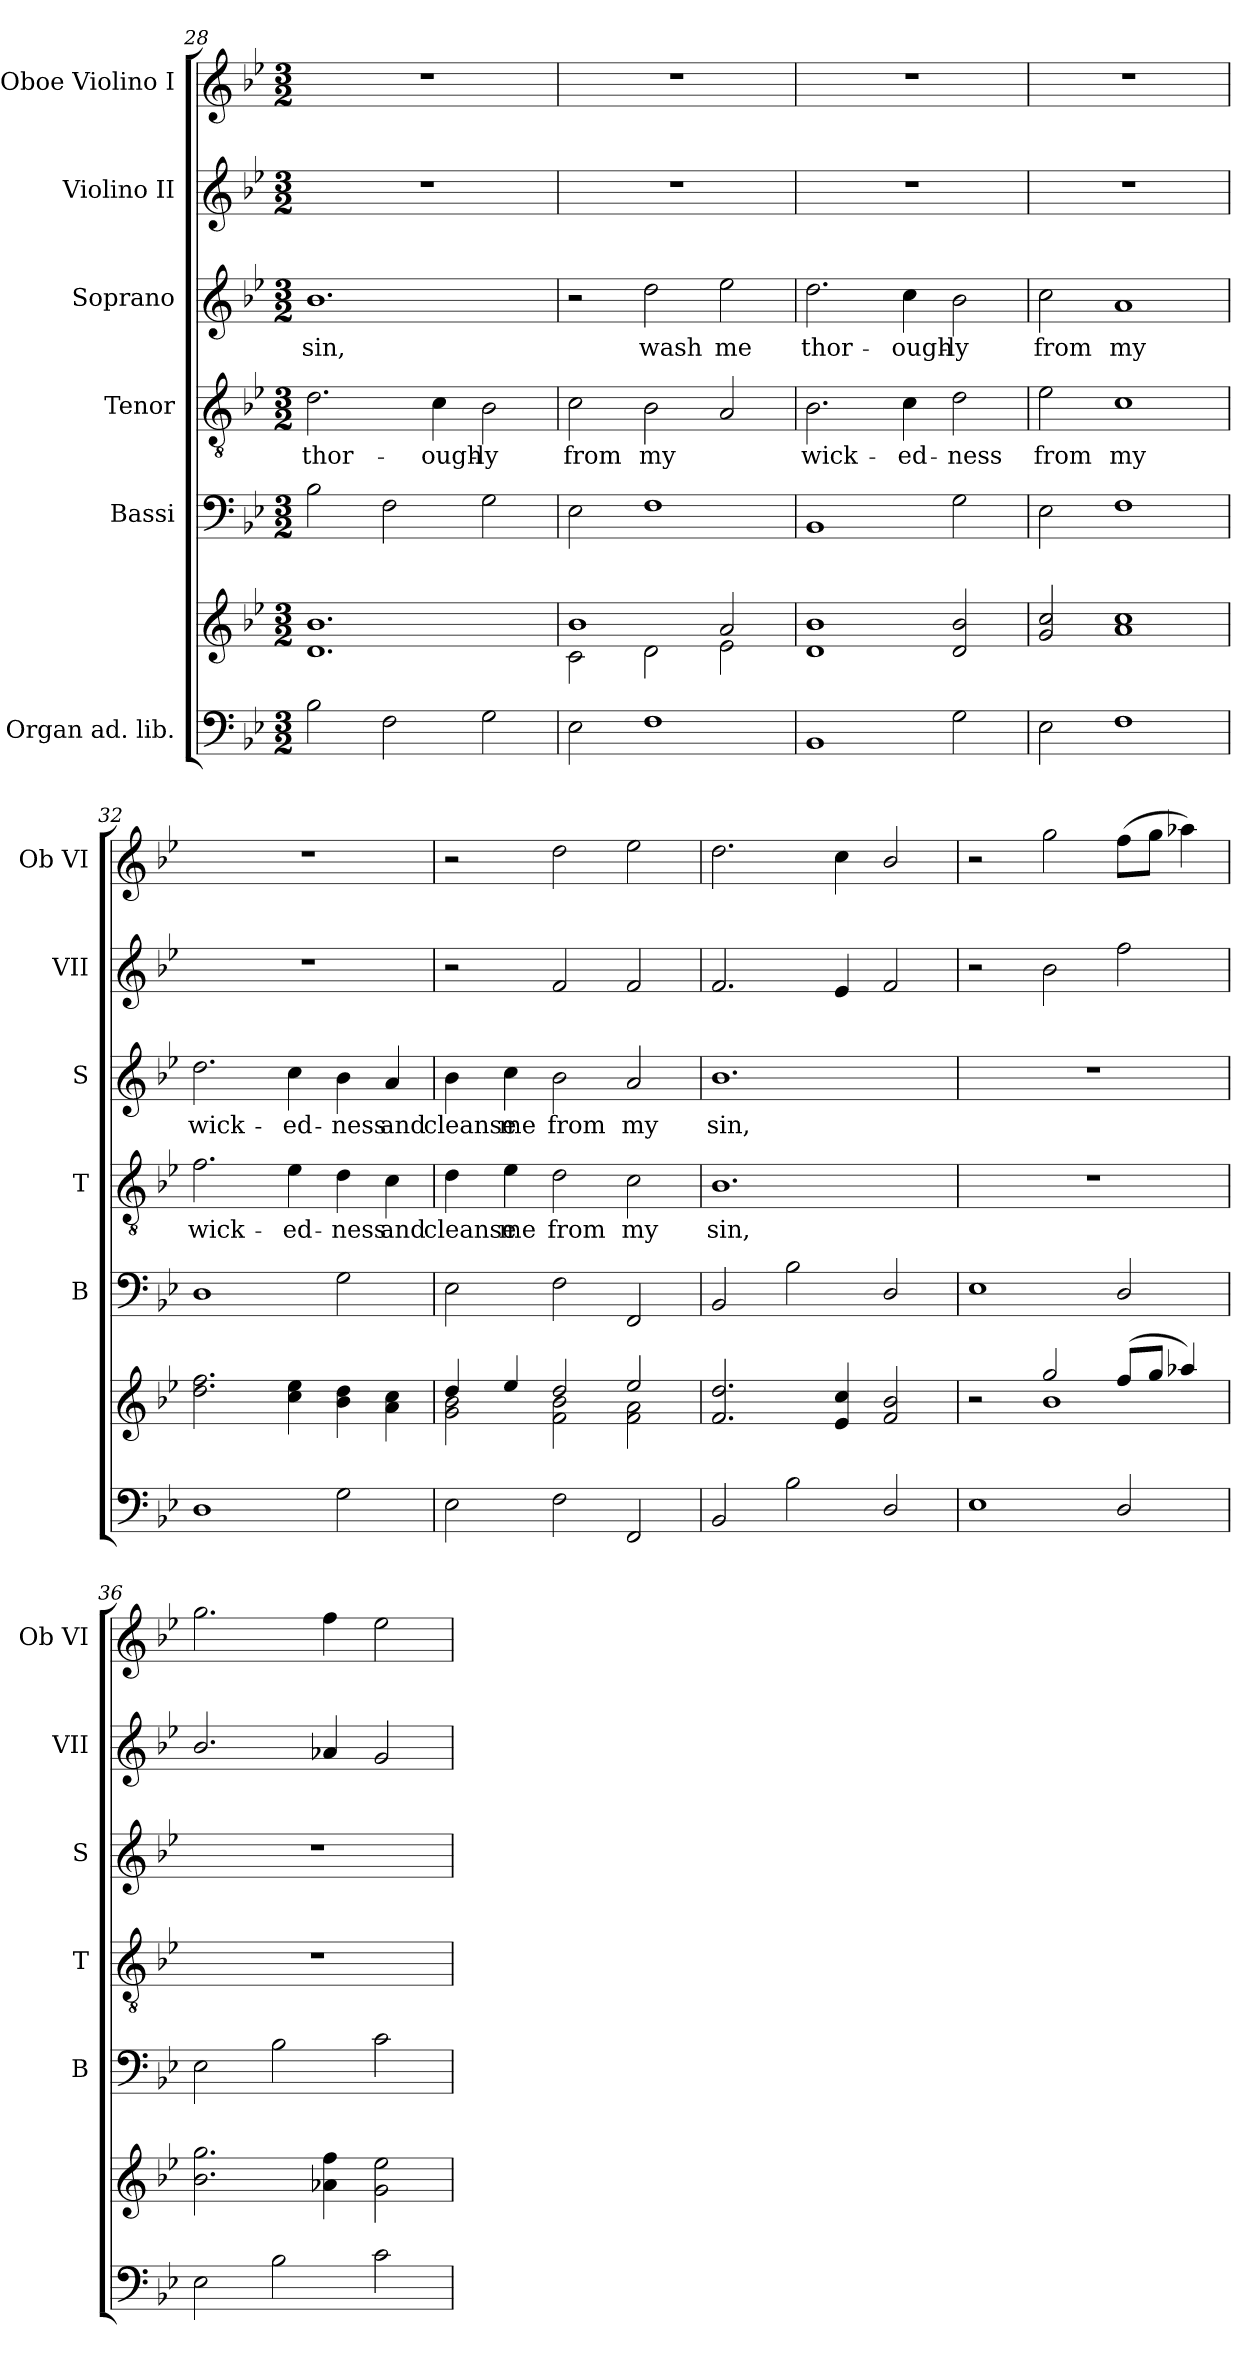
**kern	**kern	**kern	**kern	**text	**kern	**text	**kern	**kern
*part6	*part6	*part5	*part4	*part4	*part3	*part3	*part2	*part1
*staff7	*staff6	*staff5	*staff4	*staff4	*staff3	*staff3	*staff2	*staff1
*I"Organ ad. lib.	*	*I"Bassi	*I"Tenor	*	*I"Soprano	*	*I"Violino II	*I"Oboe Violino I
*	*	*I'B	*I'T	*	*I'S	*	*I'VII	*I'Ob VI
*clefF4	*clefG2	*clefF4	*clefGv2	*	*clefG2	*	*clefG2	*clefG2
*k[b-e-]	*k[b-e-]	*k[b-e-]	*k[b-e-]	*	*k[b-e-]	*	*k[b-e-]	*k[b-e-]
*B-:	*B-:	*B-:	*B-:	*	*B-:	*	*B-:	*B-:
*M3/2	*M3/2	*M3/2	*M3/2	*	*M3/2	*	*M3/2	*M3/2
=28	=28	=28	=28	=28	=28	=28	=28	=28
2B-\	1.d 1.b-	2B-\	2.d\	thor-	1.b-	sin,	1.r	1.r
2F\	.	2F\	.	.	.	.	.	.
.	.	.	4c\	-ough-	.	.	.	.
2G\	.	2G\	2B-\	-ly	.	.	.	.
=29	=29	=29	=29	=29	=29	=29	=29	=29
*	*^	*	*	*	*	*	*	*
2E-\	1b-	2c\	2E-\	2c\	from	2r	.	1.r	1.r
1F	.	2d\	1F	2B-\	my	2dd\	wash	.	.
.	2a/	2e-\	.	2A/	.	2ee-\	me	.	.
*	*v	*v	*	*	*	*	*	*	*
=30	=30	=30	=30	=30	=30	=30	=30	=30
1BB-	1d 1b-	1BB-	2.B-\	wick-	2.dd\	thor-	1.r	1.r
.	.	.	4c\	-ed-	4cc\	-ough-	.	.
2G\	2d/ 2b-/	2G\	2d\	-ness	2b-\	-ly	.	.
!!LO:PB:g=z
=31	=31	=31	=31	=31	=31	=31	=31	=31
2E-\	2g/ 2cc/	2E-\	2e-\	from	2cc\	from	1.r	1.r
1F	1a 1cc	1F	1c	my	1a	my	.	.
=32	=32	=32	=32	=32	=32	=32	=32	=32
1D	2.dd\ 2.ff\	1D	2.f\	wick-	2.dd\	wick-	1.r	1.r
.	4cc\ 4ee-\	.	4e-\	-ed-	4cc\	-ed-	.	.
2G\	4b-\ 4dd\	2G\	4d\	-ness	4b-\	-ness	.	.
.	4a\ 4cc\	.	4c\	and	4a/	and	.	.
=33	=33	=33	=33	=33	=33	=33	=33	=33
*	*^	*	*	*	*	*	*	*
2E-\	4dd/	2g\ 2b-\	2E-\	4d\	cleanse	4b-\	cleanse	2r	2r
.	4ee-/	.	.	4e-\	me	4cc\	me	.	.
2F\	2dd/	2f\ 2b-\	2F\	2d\	from	2b-\	from	2f/	2dd\
2FF/	2ee-/	2f\ 2a\	2FF/	2c\	my	2a/	my	2f/	2ee-\
*	*v	*v	*	*	*	*	*	*	*
=34	=34	=34	=34	=34	=34	=34	=34	=34
2BB-/	2.f/ 2.dd/	2BB-/	1.B-	sin,	1.b-	sin,	2.f/	2.dd\
2B-\	.	2B-\	.	.	.	.	.	.
.	4e-/ 4cc/	.	.	.	.	.	4e-/	4cc\
2D/	2f/ 2b-/	2D/	.	.	.	.	2f/	2b-/
=35	=35	=35	=35	=35	=35	=35	=35	=35
*	*^	*	*	*	*	*	*	*
1E-	2r	2ryy	1E-	1.r	.	1.r	.	2r	2r
.	2gg/	1b-	.	.	.	.	.	2b-\	2gg\
2D/	(8ff/L	.	2D/	.	.	.	.	2ff\	(8ff\L
.	8gg/J	.	.	.	.	.	.	.	8gg\J
.	4aa-X/)	.	.	.	.	.	.	.	4aa-X\)
*	*v	*v	*	*	*	*	*	*	*
!!LO:LB:g=z
=36	=36	=36	=36	=36	=36	=36	=36	=36
2E-\	2.b-\ 2.gg\	2E-\	1.r	.	1.r	.	2.b-/	2.gg\
2B-\	.	2B-\	.	.	.	.	.	.
.	4a-X\ 4ff\	.	.	.	.	.	4a-X/	4ff\
2c\	2g\ 2ee-\	2c\	.	.	.	.	2g/	2ee-\
=	=	=	=	=	=	=	=	=
*-	*-	*-	*-	*-	*-	*-	*-	*-
